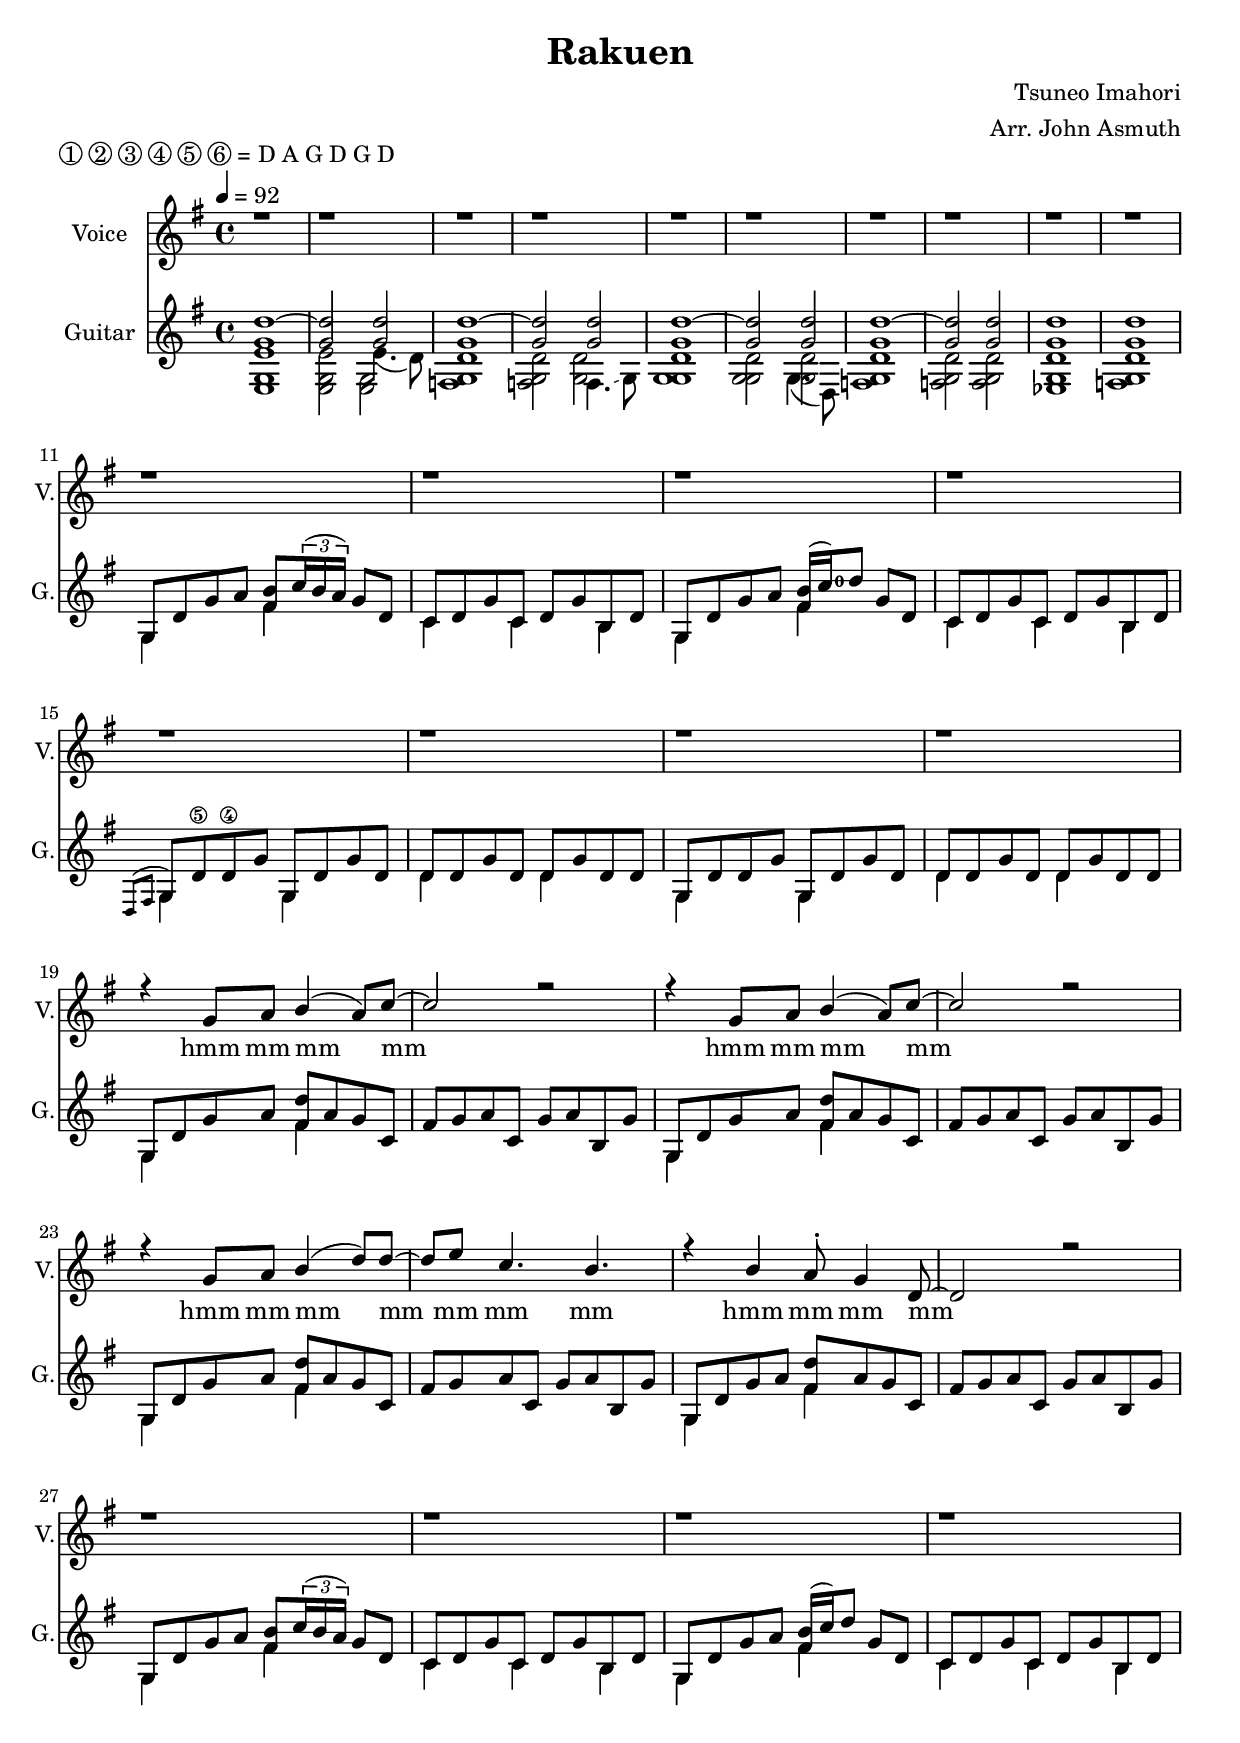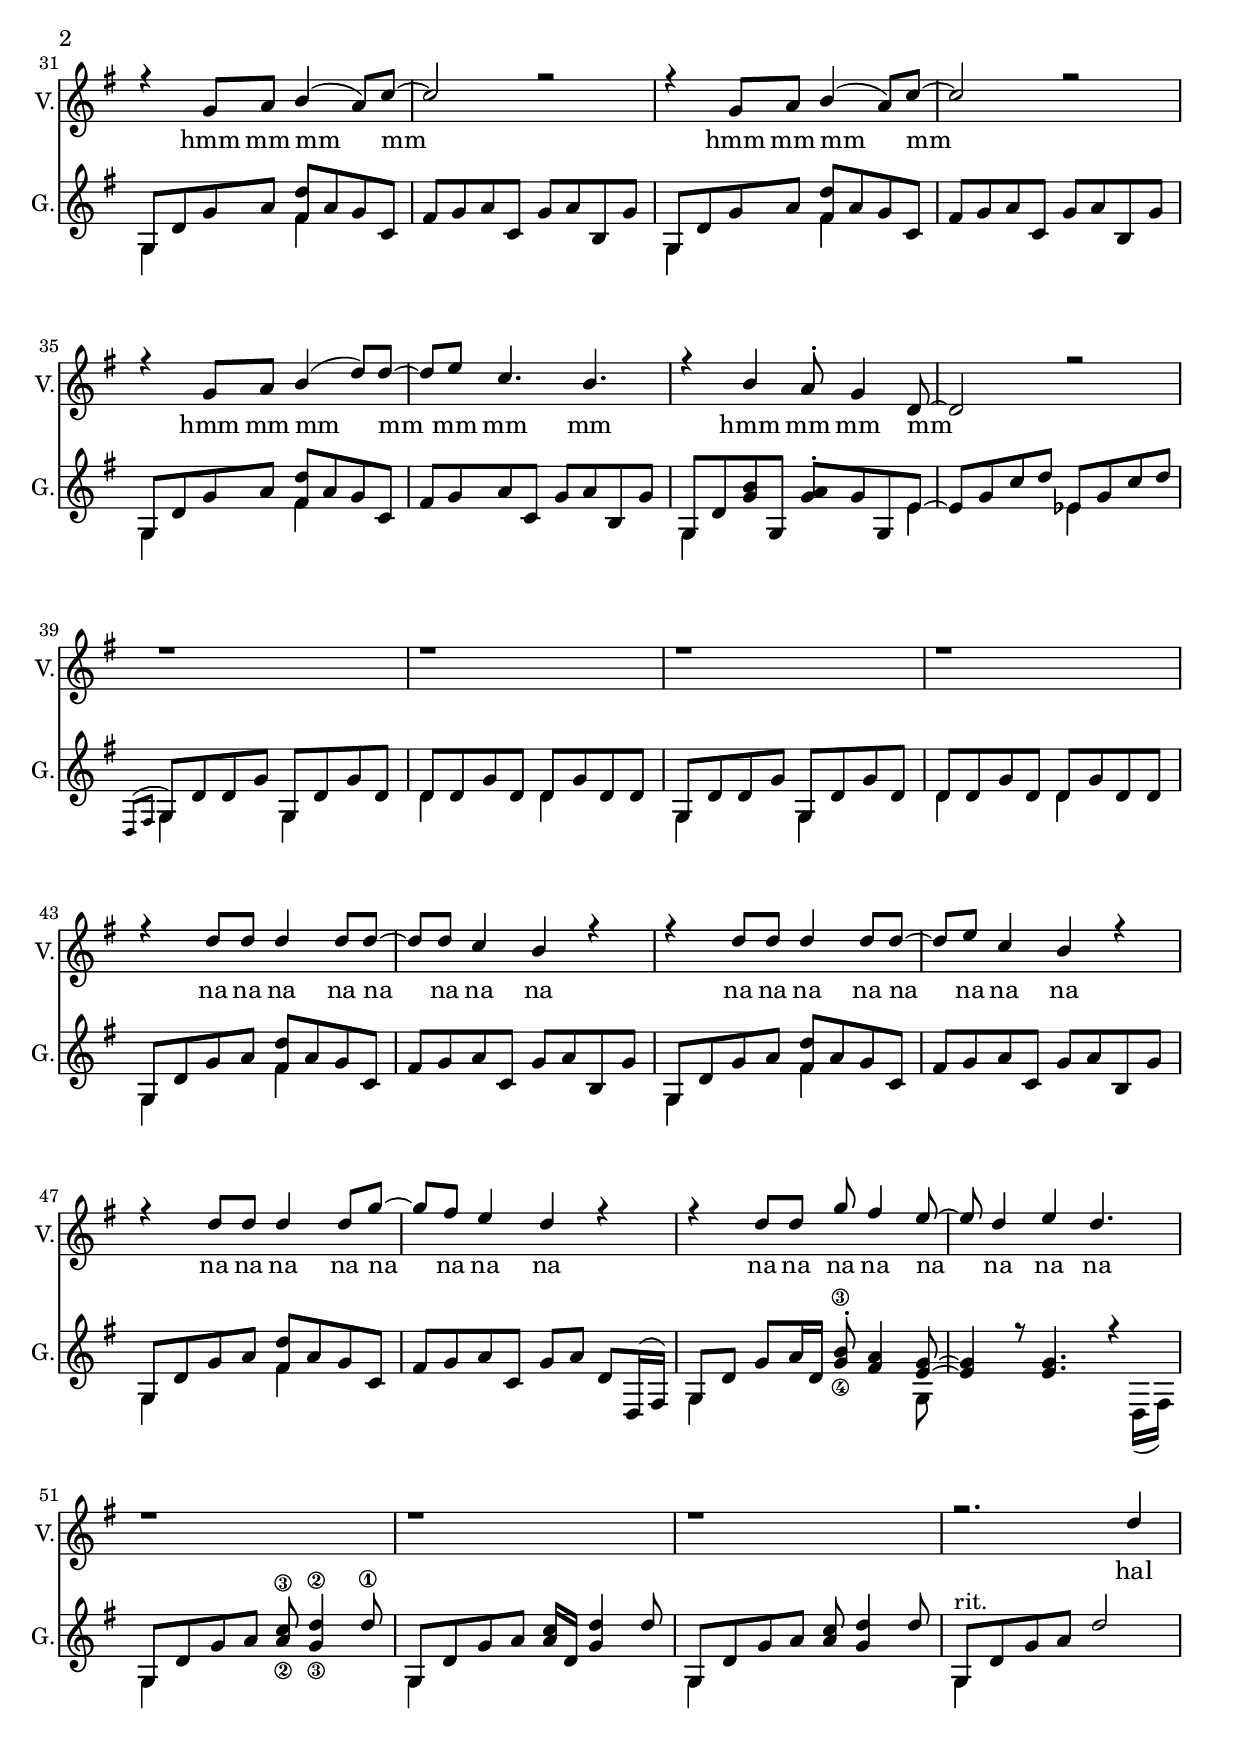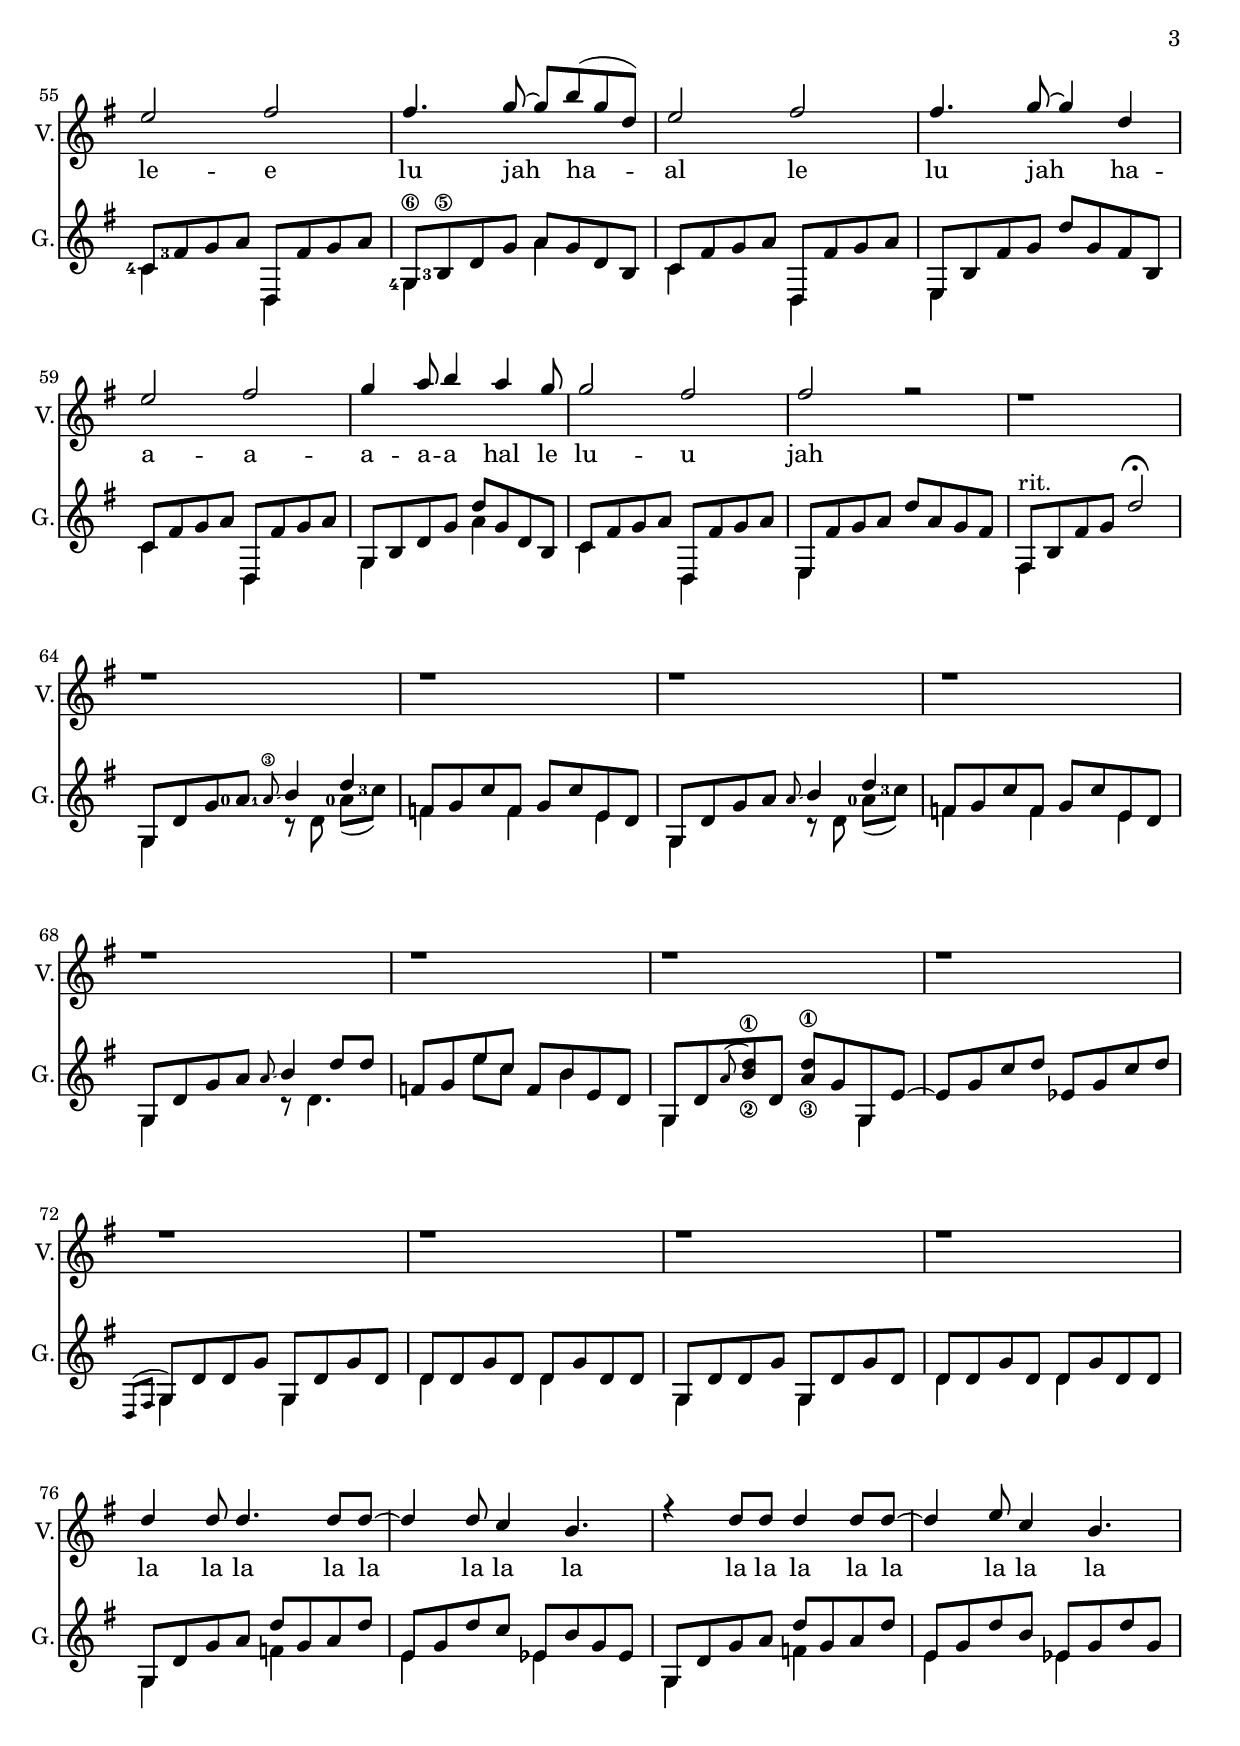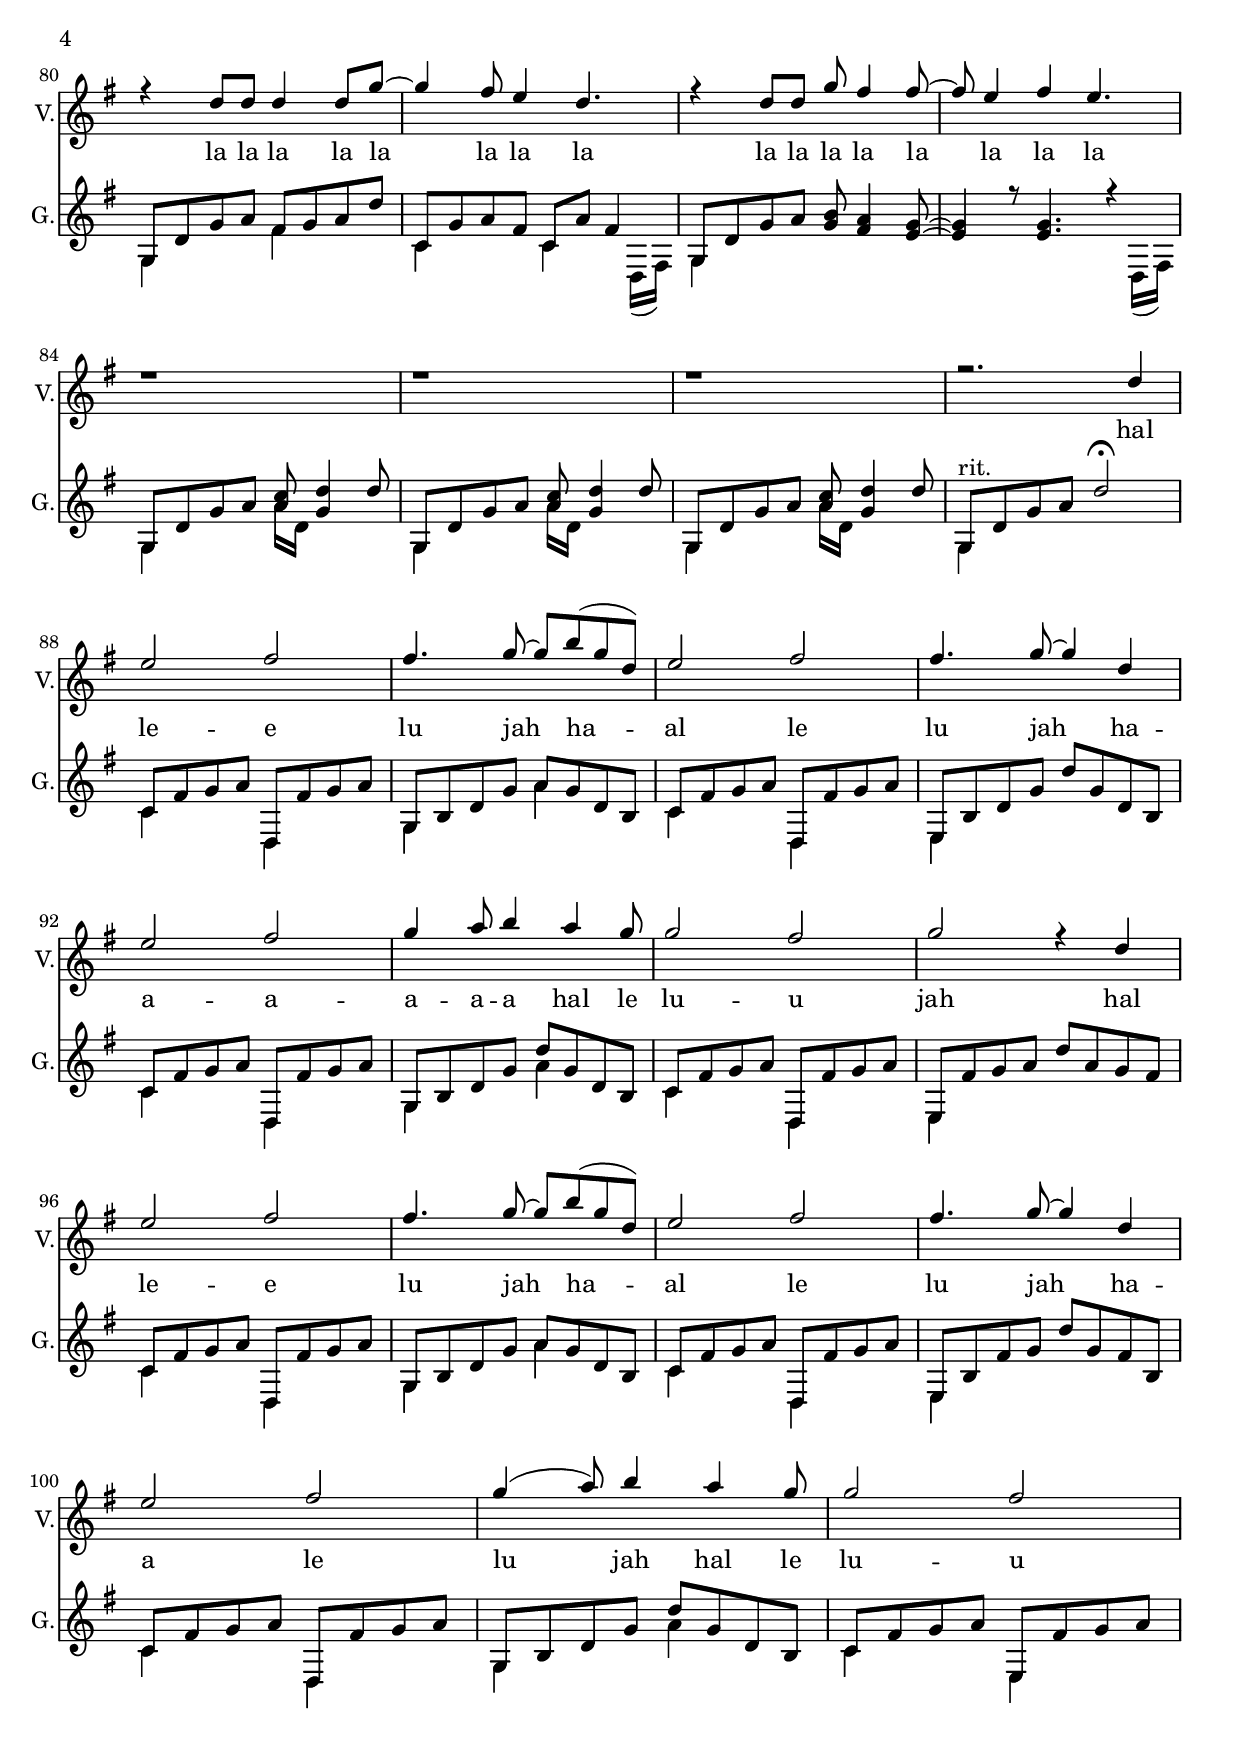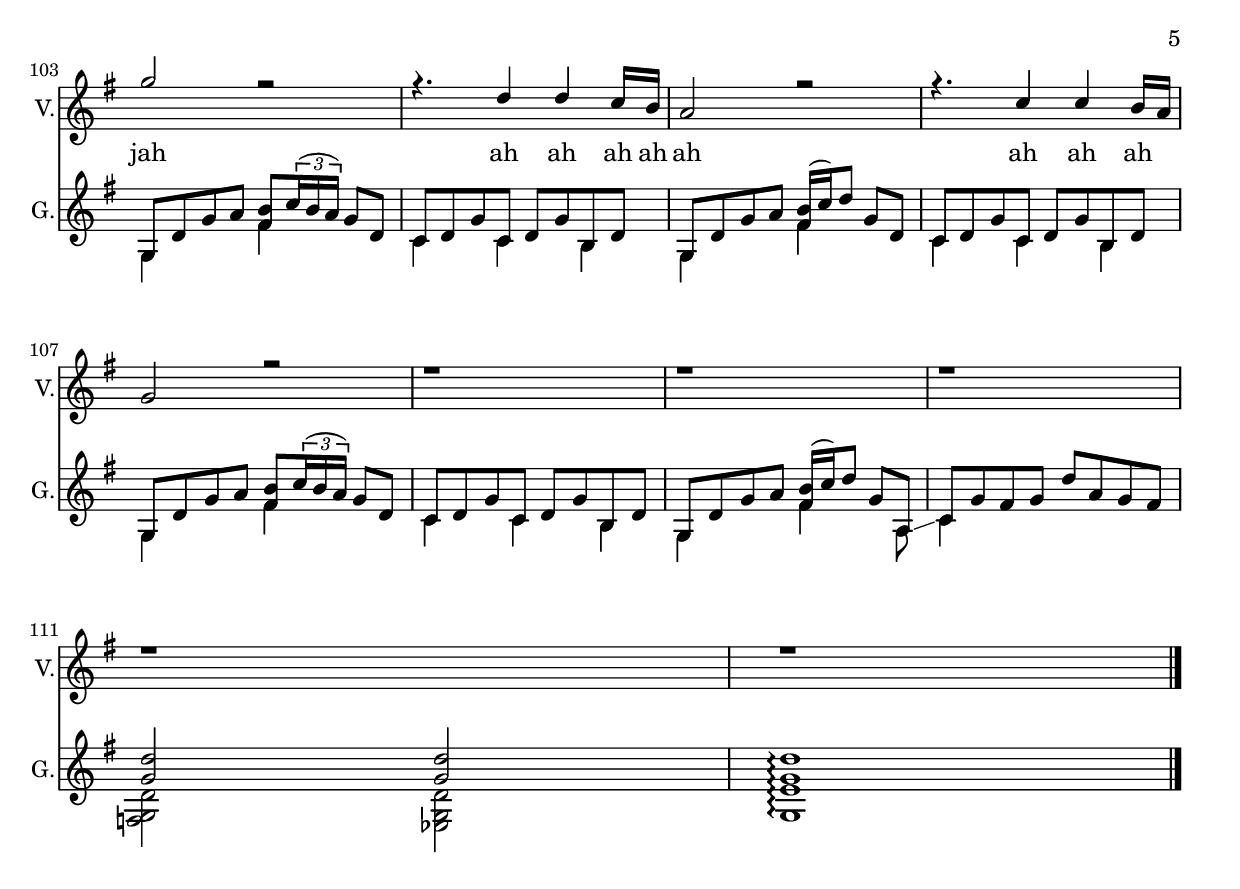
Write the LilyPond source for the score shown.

\version "2.18.2"
\header {
  title = "Rakuen"
  composer = "Tsuneo Imahori"
  arranger = "Arr. John Asmuth"
  piece = \markup { \line { \circle 1 \circle 2 \circle 3 \circle 4 \circle 5 \circle 6 "= D A G D G D" } }
  
}

\include "bbarred.ly"
#(define RH rightHandFinger)

\score {
<<

\new Staff \with {
  instrumentName = #"Voice"
  shortInstrumentName = #"V."

} {
  \tempo 4 = 92
  \key g \major
  \new Voice = "song" { \voiceOne
    r1 | r1 | r1 | r1 | r1 |
    r1 | r1 | r1 | r1 | r1 |
    
    r1 | r1 | r1 | r1 |
    r1 | r1 | r1 | r1 |
    
    r4 g'8 a' b'4 (a'8) c''8~ | c''2 r |
    r4 g'8 a' b'4 (a'8) c''8~ | c''2 r |
    r4 g'8 a' b'4 (d''8) d''8~ d''8 e''8 c''4. b' |
    r4 b'4 a'8\staccato g'4 d'8~ d'2 r2  |
    
    r1 | r1 | r1 | r1 |
    
    r4 g'8 a' b'4 (a'8) c''8~ | c''2 r |
    r4 g'8 a' b'4 (a'8) c''8~ | c''2 r |
    r4 g'8 a' b'4 (d''8) d''8~ d''8 e''8 c''4. b' |
    r4 b'4 a'8\staccato g'4 d'8~ d'2 r2  |
    
    r1 | r1 | r1 | r1 |
    
    r4 d''8 d'' d''4 d''8 d''8~ d''8 d'' c''4 b' r |
    r4 d''8 d'' d''4 d''8 d''8~ d''8 e'' c''4 b' r |
    r4 d''8 d'' d''4 d''8 g''8~ g''8 fis'' e''4 d'' r |
    r4 d''8 d'' g''8 fis''4 e''8~ e''8 d''4 e'' d''4. |
    
    r1 | r1 | r1 | r2. d''4 |
    e''2 fis'' | fis''4. g''8~ g'' b''( g'' d'') |
    e''2 fis'' | fis''4. g''8~ g''4 d'' |
    e''2 fis'' | g''4 a''8 b''4 a''4 g''8 |
    g''2 fis'' | fis'' r |
    r1 |
    
    r1 | r1 | r1| r1 |
    r1 | r1 | r1| r1 |
    r1 | r1 | r1| r1 |
    
    d''4 d''8 d''4. d''8 d''~ | d''4 d''8 c''4 b'4. |
    r4 d''8 d'' d''4 d''8 d''8~ | d''4 e''8 c''4 b'4. |
    r4 d''8 d'' d''4 d''8 g''8~ | g''4 fis''8 e''4 d''4. |
    r4 d''8 d'' g'' fis''4 fis''8~ | fis''8 e''4 fis'' e''4. |
    
    r1 | r1 | r1 | r2. d''4 |
    e''2 fis'' | fis''4. g''8~ g'' b''( g'' d'') |
    e''2 fis'' | fis''4. g''8~ g''4 d'' |
    e''2 fis'' | g''4 a''8 b''4 a''4 g''8 |
    g''2 fis'' | g'' r4 d''4 |
    e''2 fis'' | fis''4. g''8~ g'' b''( g'' d'') |
    e''2 fis'' | fis''4. g''8~ g''4 d'' |
    e''2 fis'' | g''4 (a''8) b''4 a''4 g''8 |
    g''2 fis'' | g'' r |
    
    r4. d''4 d''4 c''16 b' | a'2 r |
    r4. c''4 c''4 b'16 a' | g'2 r |
    
    r1 | r1 | r1 | r1 | r1 |
    
    \bar "|."
  }
}

\new Lyrics \with { alignAboveContext = "staff" } {
  \lyricsto "song" {
    hmm mm mm mm
    hmm mm mm mm
    hmm mm mm mm mm mm mm
    hmm mm mm mm
    
    hmm mm mm mm
    hmm mm mm mm
    hmm mm mm mm mm mm mm
    hmm mm mm mm
    
    na na na na na na na na
    na na na na na na na na
    na na na na na na na na
    na na na na na na na na
    
    hal le -- e lu jah ha -- al le lu jah
    ha -- a -- a -- a -- a -- a hal le lu -- u jah
    
    la la la la la la la la
    la la la la la la la la
    la la la la la la la la
    la la la la la la la la
    
    hal le -- e lu jah ha -- al le lu jah
    ha -- a -- a -- a -- a -- a hal le lu -- u jah
    hal le -- e lu jah ha -- al le lu jah
    ha -- a le lu jah hal le lu -- u jah
    
    ah ah ah ah
    ah ah ah ah
  }
}

\new Staff \with {
  instrumentName = #"Guitar"
  shortInstrumentName = #"G."
} {
  {
    \time 4/4
    \clef "treble"
   
    <<
      \new Voice { \voiceOne
        \set fingeringOrientations = #'(left)
        
        \key g \major
        
        <d''~ g' >1 | <d'' g' >2 <d'' g' >2 |
        <d''~ g' >1 | <d'' g' >2 <d'' g' >2 | 
        <d''~ g' >1 |  <d'' g'>2 <d'' g' >2 |
        <d''~ g' >1 |  <d'' g'>2 <d'' g' >2 |
        <d'' g' >1 |  <d'' g'>1 |
        \break
        
        g8 d' g' a' <b' fis'>8 \tuplet 3/2 { c''16 (b' a') } g'8 d' | c'8 d' g' c' d' g' b d' |
        g8 d' g' a' <b' fis'>16 (c'') <d''-0>8 g'8 d' | c'8 d' g' c' d' g' b d' |
        \break
        \grace { d (fis } g8) d'\5 d'\4 g' g8 d' g' d' | d'8 d' g' d' d' g' d' d' |
        g8 d' d' g' g8 d' g' d' | d'8 d' g' d' d' g' d' d' |
        \break
        
        g8 d' g' a' <d'' fis'> a' g' c' | fis' g' a' c' g' a' b g' |
        g8 d' g' a' <d'' fis'> a' g' c' | fis' g' a' c' g' a' b g' |
        \break
        g8 d' g' a' <d'' fis'> a' g' c' | fis' g' a' c' g' a' b g' |
        g8 d' g' a' <d'' fis'> a' g' c' | fis' g' a' c' g' a' b g' |
        \break
        
        g8 d' g' a' <b' fis'> \tuplet 3/2 { c''16 (b' a') } g'8 d' | c' d' g' c' d' g' b d' |
        g8 d' g' a' <b' fis'>16 (c''16) d''8 g'8 d' | c' d' g' c' d' g' b d' |
        \break
        
        g8 d' g' a' <d'' fis'> a' g' c' | fis' g' a' c' g' a' b g' |
        g8 d' g' a' <d'' fis'> a' g' c' | fis' g' a' c' g' a' b g' |
        \break
        g8 d' g' a' <d'' fis'> a' g' c' | fis' g' a' c' g' a' b g' |
        g8 d' <b' g'> g <a' g'>\staccato g' g e'~ | e' g' c'' d'' ees' g' c'' d'' |
        \break
        
        \grace { d (fis } g8) d' d' g' g8 d' g' d' | d'8 d' g' d' d' g' d' d' |
        g8 d' d' g' g8 d' g' d' | d'8 d' g' d' d' g' d' d' |
        \break
        
        g8 d' g' a' <d'' fis'> a' g' c' | fis' g' a' c' g' a' b g' |
        g8 d' g' a' <d'' fis'> a' g' c' | fis' g' a' c' g' a' b g' |
        \break
        g8 d' g' a' <d'' fis'> a' g' c' | fis' g' a' c' g' a' d' d16 (fis) |
        g8 d' g' a'16 d'16 <b'\3 g'\4>8 \staccato <a' fis'>4 <g' e'>8~ | <g' e'>4 r8 <g' e'>4. r4 |
        \break
        
        g8 d' g' a' <c''\3 a'\2> <d''\2 g'\3>4 d''8\1 | g8 d' g' a' <c'' a'>16 d' <d'' g'>4 d''8 |
        g8 d' g' a' <c'' a'> <d'' g'>4 d''8 | g8-\markup { "rit." } d' g' a' d''2 |
        
        \break
        
        <c'-4>8 <fis'-3> g' a' d fis' g' a' | <g-4> <b-3\5> d' g' a' g' d' b | 
        c'8 fis' g' a' d fis' g' a' | e b fis' g' d'' g' fis' b | 
        c'8 fis' g' a' d fis' g' a' | g b d' g' d'' g' d' b | 
        c'8 fis' g' a' d fis' g' a' | e fis' g' a' d'' a' g' fis' | 
        fis-\markup { "rit." } b fis' g' d''2 \fermata |
        \break
        
        g8 d' g' <a'-0> \grace <a'-1\3> \glissando b'4 d''4 |  f'8 g' c'' f' g' c'' e' d' |
        g8 d' g' a' \grace a' \glissando b'4 d''4 |  f'8 g' c'' f' g' c'' e' d' |
        \break
        g8 d' g' a' \grace a' \glissando b'4 d''8 d''8 | f'8 g' e'' c'' f' b' e' d' |
        g8 d' \grace a'( <d''\1 b'\2>) d' <d''\1 a'\3> g' g e'~ | e' g' c'' d'' ees' g' c'' d'' |
        \break
        
        \grace { d( fis }  g8) d' d' g' g8 d' g' d' | d'8 d' g' d' d' g' d' d' |
        g8 d' d' g' g8 d' g' d' | d'8 d' g' d' d' g' d' d' |
        \break
        
        g8 d' g' a' d'' g' a' d'' | e' g' d'' c'' es' b' g' es' |
        g8 d' g' a' d'' g' a' d'' | e' g' d'' b' es' g' d'' g' |
        \break
        g8 d' g' a' fis' g' a' d'' c' g' a' fis' c' a' fis'4 |
        g8 d' g' a' <b' g'> <a' fis'>4 <g' e'>8~ | <g' e'>4 r8 <g' e'>4. r4 |
        \break
        
        g8 d' g' a' <c'' a'>8 <d'' g'>4 d''8 | g8 d' g' a' <c'' a'>8 <d'' g'>4 d''8 |
        g8 d' g' a' <c'' a'>8 <d'' g'>4 d''8 | g8-\markup { "rit." } d' g' a' d''2 \fermata |
        \break
        
        c'8 fis' g' a' d fis' g' a' | g b d' g' a' g' d' b | 
        c'8 fis' g' a' d fis' g' a' | e b d' g' d'' g' d' b |
        \break
        c'8 fis' g' a' d fis' g' a' | g b d' g' d'' g' d' b | 
        c'8 fis' g' a' d fis' g' a' | e fis' g' a' d'' a' g' fis' |
        \break
        c'8 fis' g' a' d fis' g' a' | g b d' g' a' g' d' b | 
        c'8 fis' g' a' d fis' g' a' | e b fis' g' d'' g' fis' b | 
        \break
        c'8 fis' g' a' d fis' g' a' | g b d' g' d'' g' d' b | 
        c'8 fis' g' a' e fis' g' a' |
        \break
        
        g8 d' g' a' <b' fis'>8 \tuplet 3/2 { c''16 (b' a') } g'8 d' | c'8 d' g' c' d' g' b d' |
        g8 d' g' a' <b' fis'>16 (c'') d''8 g'8 d' | c'8 d' g' c' d' g' b d' |
        \break
        g8 d' g' a' <b' fis'>8 \tuplet 3/2 { c''16 (b' a') } g'8 d' | c'8 d' g' c' d' g' b d' |
        g8 d' g' a' <b' fis'>16 (c'') d''8 g'8 a \glissando | c'8 g' fis' g' d'' a' g' fis' |
        
        \break
        
        <d'' g'>2 <d'' g'>2 | <d'' g' g e'>1 \arpeggio |
        
      }
      \new Voice { \voiceFour
        \set fingeringOrientations = #'(left)
        
        \key g \major
        
        <e' g e>1 | <e' g e>2 <g e>2 |
        <d' g f>1 | < d' g f>2 < d' g>2 | 
          < d' g g>1 |  < d' g g>2 <g>4. ( <d>8)  |
        < d' g f>1 |  < d' g f>2 < d' g f>2 |
        < d' g ees>1 |  < d' g f>1 |
        
        g4 s fis' s | c'4 s8 c'4 s8 b4 |
        g4 s fis' s | c'4 s8 c'4 s8 b4 |
        g4 s g s | d'4 s d' s | 
        g4 s g s | d'4 s d' s | 
        
        g4 s fis' s | s1 |
        g4 s fis' s | s1 |
        g4 s fis' s | s1 |
        g4 s fis' s | s1 |
        
        g4 s fis' s | c'4 s8 c'4 s8 b4 |
        g4 s fis' s | c'4 s8 c'4 s8 b4 |
        
        g4 s fis' s | s1 |
        g4 s fis' s | s1 |
        g4 s fis' s | s1 |
        g4 s2 s8 e'4 s8 s4 ees'4 s |
        
        g4 s g s | d'4 s d' s | 
        g4 s g s | d'4 s d' s | 
        
        g4 s fis' s | s1 |
        g4 s fis' s | s1 |
        g4 s fis' s | s1 |
        g4 s2 s8 g8 | s2. s8  d16 (fis) |
        
        g4 s2. | g4 s2. | 
        g4 s2. | g4 s2. |
        
        c'4 s d s | g\6 s a' s |
        c' s d s | e s2. |
        c'4 s d s | g s a' s |
        c' s d s | e s2. |
        fis4 s2. |
        
        g4 s4 r8 d'8 <a'-0>8[( <c''-3>)] | f'4 s8 f'4 s8 e'4 |
        g4 s4 r8 d'8 <a'-0>8[( <c''-3>)] | f'4 s8 f'4 s8 e'4 |
        g4 s4 r8 d'4. | s4 e''8 c'' s8 b'4 s8 |
        g4 s2 g4 | s1 |
        
        g4 s g s | d'4 s d' s | 
        g4 s g s | d'4 s d' s | 
        
        g4 s f' s | e' s ees' s |
        g4 s f' s | e' s ees' s |
        g4 s fis' s | c' s c' s8  d16( fis) |
        g4 s2. | s2 s4.  d16 (fis) |
        
        g4 s a'16[ d'] s4. | g4 s a'16[ d'] s4. |
        g4 s a'16[ d'] s4. | g4 s2. |
        
        c'4 s d s | g s a' s |
        c' s d s | e s2. |
        c'4 s d s | g s a' s |
        c' s d s | e s2. |
        c'4 s d s | g s a' s |
        c' s d s | e s2. |
        c'4 s d s | g s a' s |
        c' s e s |
        
        g4 s fis' s | c'4 s8 c'4 s8 b4 |
        g4 s fis' s | c'4 s8 c'4 s8 b4 |
        g4 s fis' s | c'4 s8 c'4 s8 b4 |
        g4 s fis' s8 a8 | c'4 s2. |
        
        <d' g f>2 <d' g ees>2 |
      }
      \new Voice { \voiceTwo
        \set fingeringOrientations = #'(left)
        
        \key g \major
        
        s1 | s2 <e'>4. (<d'>8) |
        s1 | s2 <f>4. \glissando <g>8 |
          s1 | s2 <d' g>2 |
          s1 | s1 | s1 | s1 |
        
        
      }
    >>

    
  }
}
>>

}
